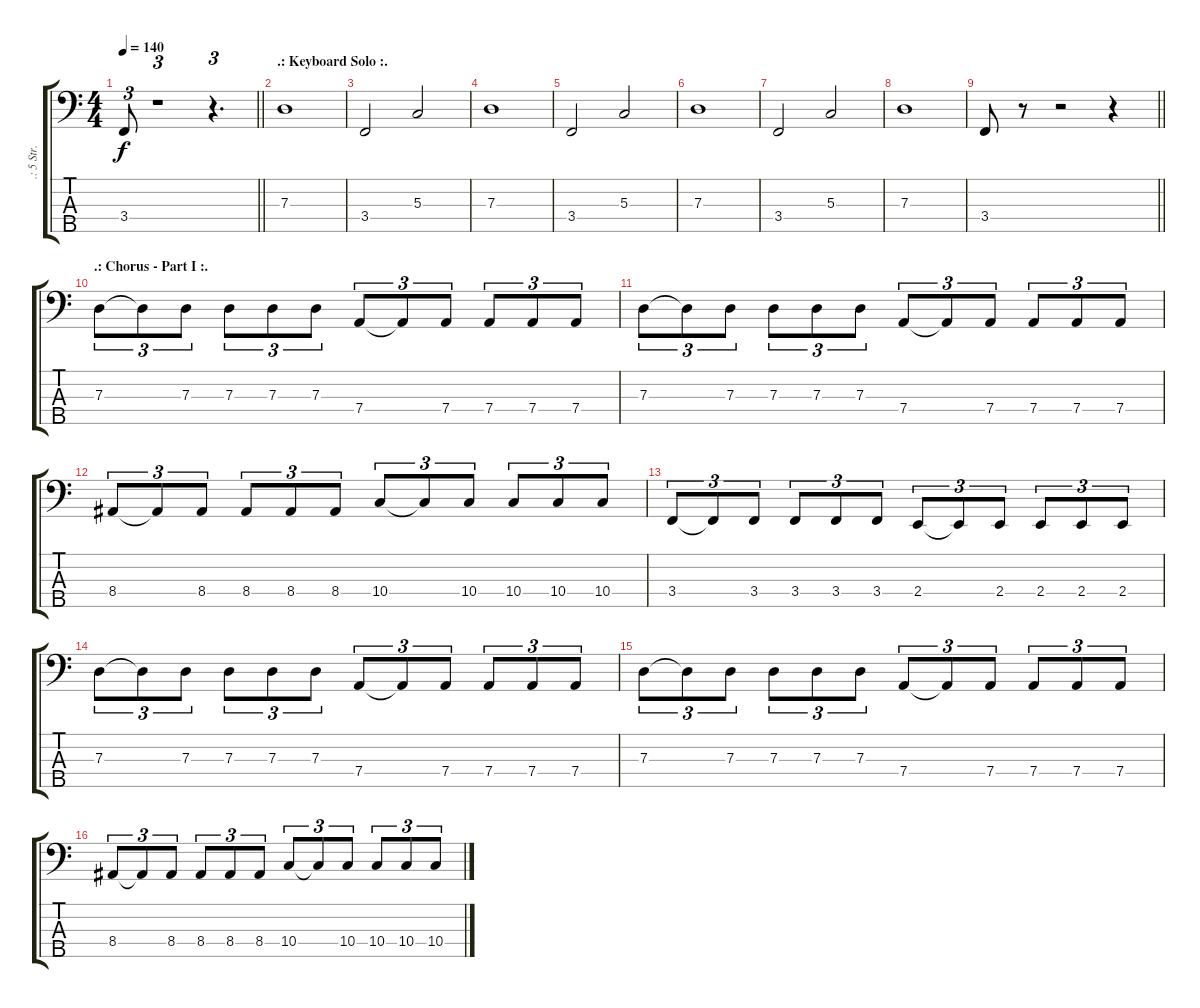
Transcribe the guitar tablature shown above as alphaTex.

\track (".: 5 Str. Bass :." ".: 5 Str. ") {instrument electricbasspick}
\staff {score tabs}
\tuning (F2 C2 G1 D1 A0) {hide}
\ts (4 4)
\tempo 140
\clef f4
\barLineRight lightlight
\ks c
3.4.8{tu (3 2) dy f} r.1{tu (3 2)} r.4{d tu (3 2)} |
\section ("" ".: Keyboard Solo :.")
7.3.1 |
3.4.2 5.3.2 |
7.3.1 |
3.4.2 5.3.2 |
7.3.1 |
3.4.2 5.3.2 |
7.3.1 |
\barLineRight lightlight
3.4.8 r.8 r.2 r.4 |
\section ("" ".: Chorus - Part I :.")
7.3.8{tu (3 2)} 7.3{t}.8{tu (3 2)} 7.3.8{tu (3 2)} 7.3.8{tu (3 2)} 7.3.8{tu (3 2)} 7.3.8{tu (3 2)} 7.4.8{tu (3 2)} 7.4{t}.8{tu (3 2)} 7.4.8{tu (3 2)} 7.4.8{tu (3 2)} 7.4.8{tu (3 2)} 7.4.8{tu (3 2)} |
7.3.8{tu (3 2)} 7.3{t}.8{tu (3 2)} 7.3.8{tu (3 2)} 7.3.8{tu (3 2)} 7.3.8{tu (3 2)} 7.3.8{tu (3 2)} 7.4.8{tu (3 2)} 7.4{t}.8{tu (3 2)} 7.4.8{tu (3 2)} 7.4.8{tu (3 2)} 7.4.8{tu (3 2)} 7.4.8{tu (3 2)} |
8.4.8{tu (3 2)} 8.4{t}.8{tu (3 2)} 8.4.8{tu (3 2)} 8.4.8{tu (3 2)} 8.4.8{tu (3 2)} 8.4.8{tu (3 2)} 10.4.8{tu (3 2)} 10.4{t}.8{tu (3 2)} 10.4.8{tu (3 2)} 10.4.8{tu (3 2)} 10.4.8{tu (3 2)} 10.4.8{tu (3 2)} |
3.4.8{tu (3 2)} 3.4{t}.8{tu (3 2)} 3.4.8{tu (3 2)} 3.4.8{tu (3 2)} 3.4.8{tu (3 2)} 3.4.8{tu (3 2)} 2.4.8{tu (3 2)} 2.4{t}.8{tu (3 2)} 2.4.8{tu (3 2)} 2.4.8{tu (3 2)} 2.4.8{tu (3 2)} 2.4.8{tu (3 2)} |
7.3.8{tu (3 2)} 7.3{t}.8{tu (3 2)} 7.3.8{tu (3 2)} 7.3.8{tu (3 2)} 7.3.8{tu (3 2)} 7.3.8{tu (3 2)} 7.4.8{tu (3 2)} 7.4{t}.8{tu (3 2)} 7.4.8{tu (3 2)} 7.4.8{tu (3 2)} 7.4.8{tu (3 2)} 7.4.8{tu (3 2)} |
7.3.8{tu (3 2)} 7.3{t}.8{tu (3 2)} 7.3.8{tu (3 2)} 7.3.8{tu (3 2)} 7.3.8{tu (3 2)} 7.3.8{tu (3 2)} 7.4.8{tu (3 2)} 7.4{t}.8{tu (3 2)} 7.4.8{tu (3 2)} 7.4.8{tu (3 2)} 7.4.8{tu (3 2)} 7.4.8{tu (3 2)} |
8.4.8{tu (3 2)} 8.4{t}.8{tu (3 2)} 8.4.8{tu (3 2)} 8.4.8{tu (3 2)} 8.4.8{tu (3 2)} 8.4.8{tu (3 2)} 10.4.8{tu (3 2)} 10.4{t}.8{tu (3 2)} 10.4.8{tu (3 2)} 10.4.8{tu (3 2)} 10.4.8{tu (3 2)} 10.4.8{tu (3 2)}
